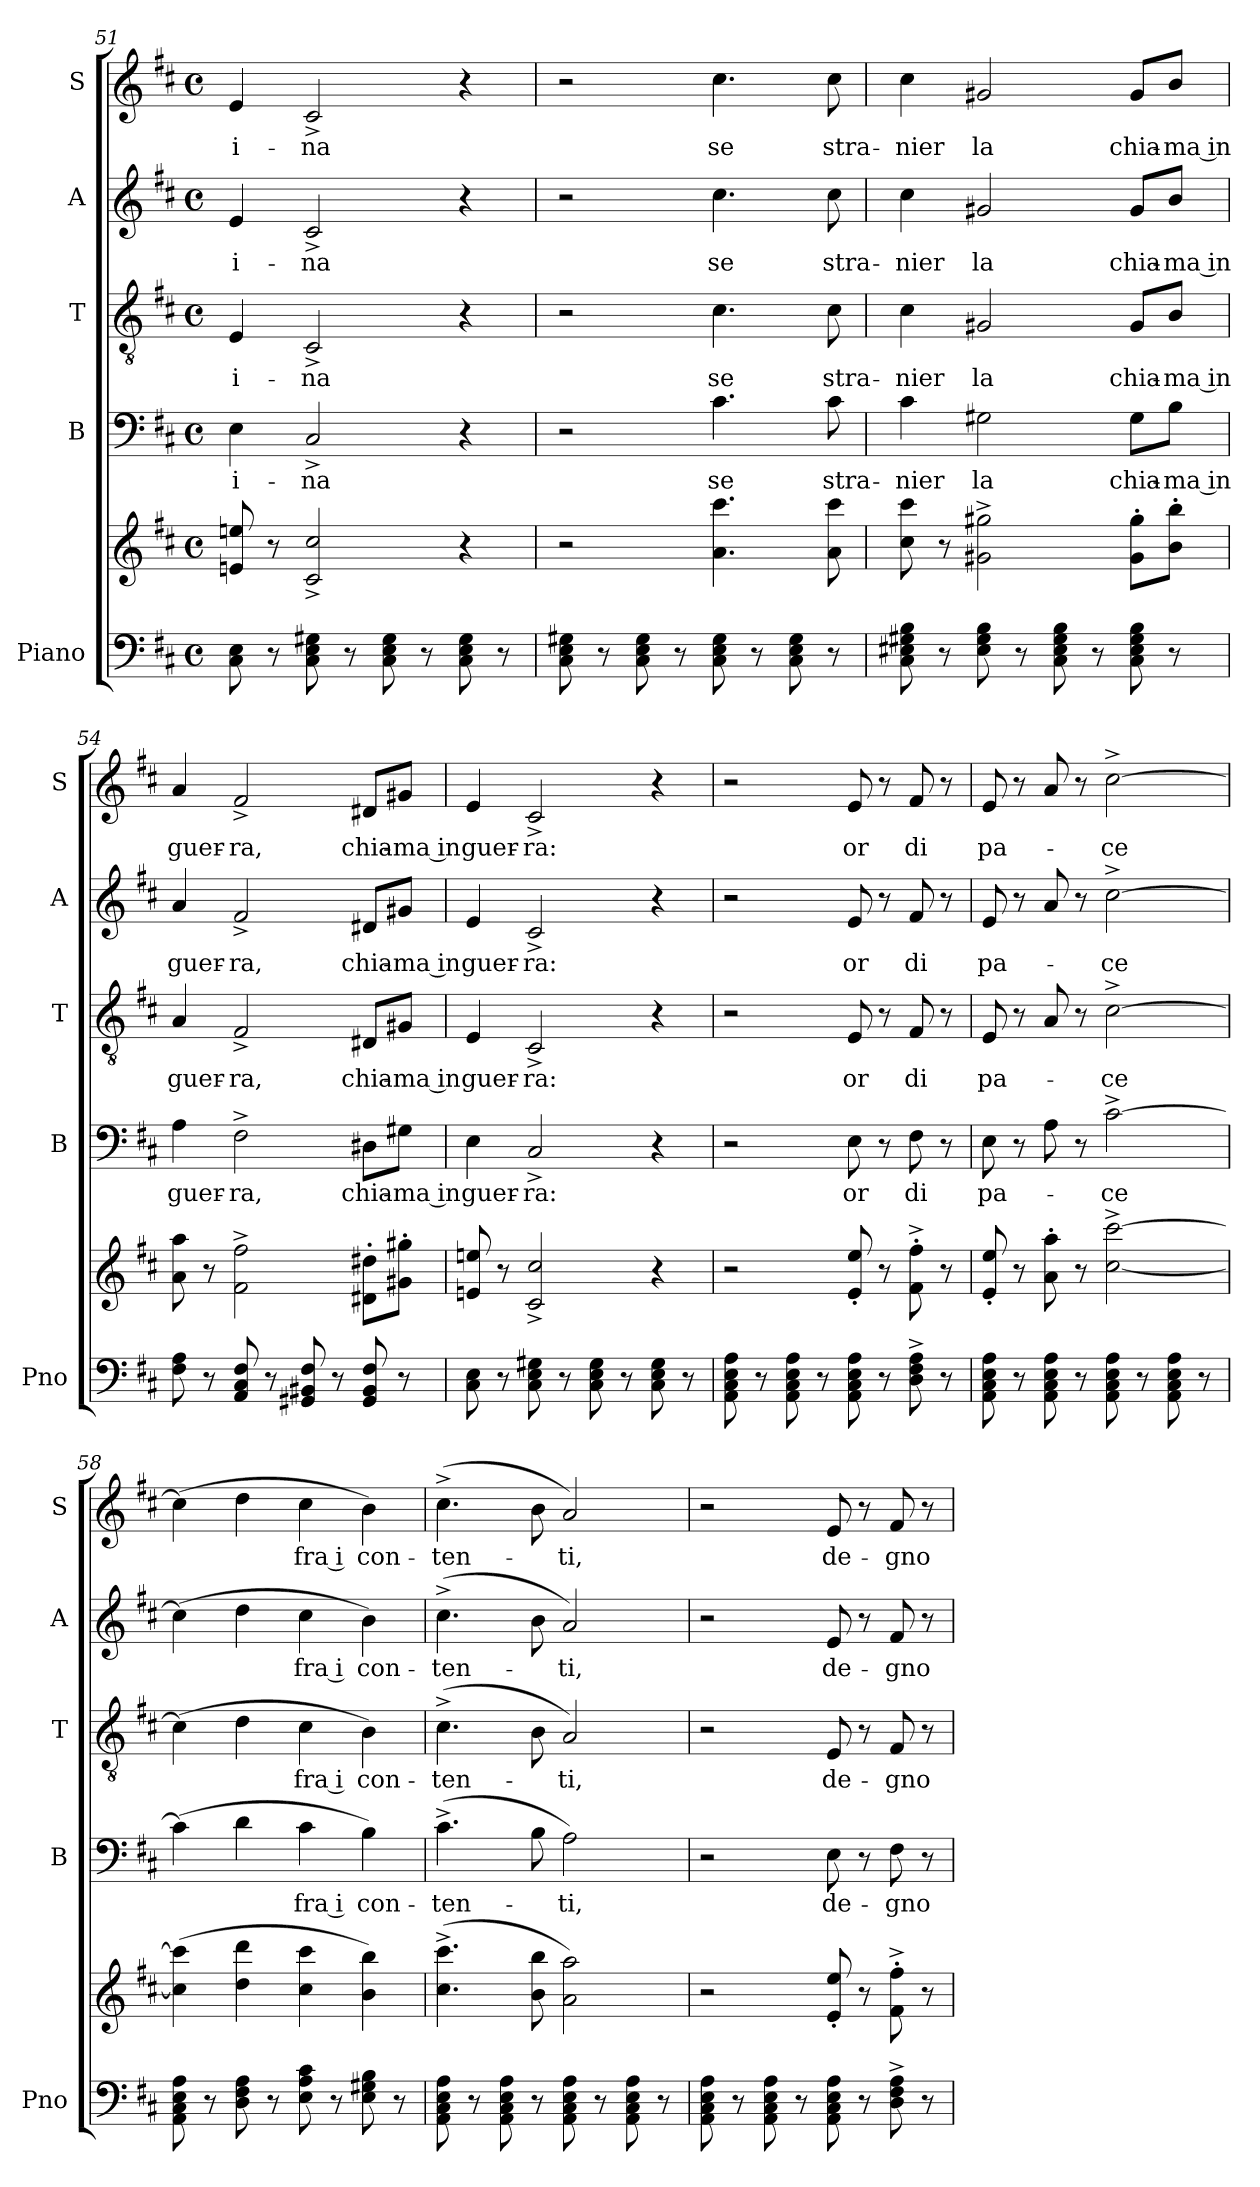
**kern	**kern	**kern	**text	**kern	**text	**kern	**text	**kern	**text
*part5	*part5	*part4	*part4	*part3	*part3	*part2	*part2	*part1	*part1
*staff6	*staff5	*staff4	*staff4	*staff3	*staff3	*staff2	*staff2	*staff1	*staff1
*I"Piano	*	*I"B	*	*I"T	*	*I"A	*	*I"S	*
*I'Pno	*	*I'B	*	*I'T	*	*I'A	*	*I'S	*
*clefF4	*clefG2	*clefF4	*	*clefGv2	*	*clefG2	*	*clefG2	*
*k[f#c#]	*k[f#c#]	*k[f#c#]	*	*k[f#c#]	*	*k[f#c#]	*	*k[f#c#]	*
*M4/4	*M4/4	*M4/4	*	*M4/4	*	*M4/4	*	*M4/4	*
*met(c)	*met(c)	*met(c)	*	*met(c)	*	*met(c)	*	*met(c)	*
=51	=51	=51	=51	=51	=51	=51	=51	=51	=51
!	!	!	!LO:LY:b	!	!LO:LY:b	!	!LO:LY:b	!	!LO:LY:b
8C#\ 8E\	8en/ 8een/	4E\	-i-	4E/	-i-	4e/	-i-	4e/	-i-
8r	8r	.	.	.	.	.	.	.	.
!	!	!	!LO:LY:b	!	!LO:LY:b	!	!LO:LY:b	!	!LO:LY:b
8C#\ 8E\ 8G#X\	2c#/^ 2cc#/^	2C#^/	-na	2C#^/	-na	2c#^/	-na	2c#^/	-na
8r	.	.	.	.	.	.	.	.	.
8C#\ 8E\ 8G#\	.	.	.	.	.	.	.	.	.
8r	.	.	.	.	.	.	.	.	.
8C#\ 8E\ 8G#\	4r	4r	.	4r	.	4r	.	4r	.
8r	.	.	.	.	.	.	.	.	.
=52	=52	=52	=52	=52	=52	=52	=52	=52	=52
8C#\ 8E\ 8G#X\	2r	2r	.	2r	.	2r	.	2r	.
8r	.	.	.	.	.	.	.	.	.
8C#\ 8E\ 8G#\	.	.	.	.	.	.	.	.	.
8r	.	.	.	.	.	.	.	.	.
!	!	!	!LO:LY:b	!	!LO:LY:b	!	!LO:LY:b	!	!LO:LY:b
8C#\ 8E\ 8G#\	4.a\ 4.ccc#\	4.c#\	se	4.c#\	se	4.cc#\	se	4.cc#\	se
8r	.	.	.	.	.	.	.	.	.
8C#\ 8E\ 8G#\	.	.	.	.	.	.	.	.	.
!	!	!	!LO:LY:b	!	!LO:LY:b	!	!LO:LY:b	!	!LO:LY:b
8r	8a\ 8ccc#\	8c#\	stra-	8c#\	stra-	8cc#\	stra-	8cc#\	stra-
!!LO:LB:g=z
=53	=53	=53	=53	=53	=53	=53	=53	=53	=53
!	!	!	!LO:LY:b	!	!LO:LY:b	!	!LO:LY:b	!	!LO:LY:b
8C#\ 8E#X\ 8G#X\ 8B\	8cc#\ 8ccc#\	4c#\	-nier	4c#\	-nier	4cc#\	-nier	4cc#\	-nier
8r	8r	.	.	.	.	.	.	.	.
!	!	!	!LO:LY:b	!	!LO:LY:b	!	!LO:LY:b	!	!LO:LY:b
8E#\ 8G#\ 8B\	2g#X\^ 2gg#X\^	2G#X\	la	2G#X/	la	2g#X/	la	2g#X/	la
8r	.	.	.	.	.	.	.	.	.
8C#\ 8E#\ 8G#\ 8B\	.	.	.	.	.	.	.	.	.
8r	.	.	.	.	.	.	.	.	.
!	!	!	!LO:LY:b	!	!LO:LY:b	!	!LO:LY:b	!	!LO:LY:b
8C#\ 8E#\ 8G#\ 8B\	8g#\' 8gg#\'L	8G#\L	chia-	8G#/L	chia-	8g#/L	chia-	8g#/L	chia-
!	!	!	!LO:LY:b	!	!LO:LY:b	!	!LO:LY:b	!	!LO:LY:b
8r	8b\' 8bb\'J	8B\J	-ma in	8B/J	-ma in	8b/J	-ma in	8b/J	-ma in
=54	=54	=54	=54	=54	=54	=54	=54	=54	=54
!	!	!	!LO:LY:b	!	!LO:LY:b	!	!LO:LY:b	!	!LO:LY:b
8F#\ 8A\	8a\ 8aa\	4A\	guer-	4A/	guer-	4a/	guer-	4a/	guer-
8r	8r	.	.	.	.	.	.	.	.
!	!	!	!LO:LY:b	!	!LO:LY:b	!	!LO:LY:b	!	!LO:LY:b
8AA/ 8C#/ 8F#/	2f#\^ 2ff#\^	2F#^\	-ra,	2F#^/	-ra,	2f#^/	-ra,	2f#^/	-ra,
8r	.	.	.	.	.	.	.	.	.
8GG#X/ 8BB#X/ 8F#/	.	.	.	.	.	.	.	.	.
8r	.	.	.	.	.	.	.	.	.
!	!	!	!LO:LY:b	!	!LO:LY:b	!	!LO:LY:b	!	!LO:LY:b
8GG#/ 8BB#/ 8F#/	8d#X\' 8dd#X\'L	8D#X\L	chia-	8D#X/L	chia-	8d#X/L	chia-	8d#X/L	chia-
!	!	!	!LO:LY:b	!	!LO:LY:b	!	!LO:LY:b	!	!LO:LY:b
8r	8g#X\' 8gg#X\'J	8G#X\J	-ma in	8G#X/J	-ma in	8g#X/J	-ma in	8g#X/J	-ma in
=55	=55	=55	=55	=55	=55	=55	=55	=55	=55
!	!	!	!LO:LY:b	!	!LO:LY:b	!	!LO:LY:b	!	!LO:LY:b
8C#\ 8E\	8en/ 8een/	4E\	guer-	4E/	guer-	4e/	guer-	4e/	guer-
8r	8r	.	.	.	.	.	.	.	.
!	!	!	!LO:LY:b	!	!LO:LY:b	!	!LO:LY:b	!	!LO:LY:b
8C#\ 8E\ 8G#X\	2c#/^ 2cc#/^	2C#^/	-ra:	2C#^/	-ra:	2c#^/	-ra:	2c#^/	-ra:
8r	.	.	.	.	.	.	.	.	.
8C#\ 8E\ 8G#\	.	.	.	.	.	.	.	.	.
8r	.	.	.	.	.	.	.	.	.
8C#\ 8E\ 8G#\	4r	4r	.	4r	.	4r	.	4r	.
8r	.	.	.	.	.	.	.	.	.
=56	=56	=56	=56	=56	=56	=56	=56	=56	=56
8AA\ 8C#\ 8E\ 8A\	2r	2r	.	2r	.	2r	.	2r	.
8r	.	.	.	.	.	.	.	.	.
8AA\ 8C#\ 8E\ 8A\	.	.	.	.	.	.	.	.	.
8r	.	.	.	.	.	.	.	.	.
!	!	!	!LO:LY:b	!	!LO:LY:b	!	!LO:LY:b	!	!LO:LY:b
8AA\ 8C#\ 8E\ 8A\	8e/' 8ee/'	8E\	or	8E/	or	8e/	or	8e/	or
8r	8r	8r	.	8r	.	8r	.	8r	.
!	!	!	!LO:LY:b	!	!LO:LY:b	!	!LO:LY:b	!	!LO:LY:b
8D\^ 8F#\^ 8A\^	8f#\^' 8ff#\^'	8F#\	di	8F#/	di	8f#/	di	8f#/	di
8r	8r	8r	.	8r	.	8r	.	8r	.
!!LO:PB:g=z
=57	=57	=57	=57	=57	=57	=57	=57	=57	=57
!	!	!	!LO:LY:b	!	!LO:LY:b	!	!LO:LY:b	!	!LO:LY:b
8AA\ 8C#\ 8E\ 8A\	8e/' 8ee/'	8E\	pa-	8E/	pa-	8e/	pa-	8e/	pa-
8r	8r	8r	.	8r	.	8r	.	8r	.
8AA\ 8C#\ 8E\ 8A\	8a\' 8aa\'	8A\	.	8A/	.	8a/	.	8a/	.
8r	8r	8r	.	8r	.	8r	.	8r	.
!	!	!	!LO:LY:b	!	!LO:LY:b	!	!LO:LY:b	!	!LO:LY:b
8AA\ 8C#\ 8E\ 8A\	[2cc#\^ [2ccc#\^	[2c#^\	-ce	[2c#^\	-ce	[2cc#^\	-ce	[2cc#^\	-ce
8r	.	.	.	.	.	.	.	.	.
8AA\ 8C#\ 8E\ 8A\	.	.	.	.	.	.	.	.	.
8r	.	.	.	.	.	.	.	.	.
=58	=58	=58	=58	=58	=58	=58	=58	=58	=58
8AA\ 8C#\ 8E\ 8A\	(4cc#\] 4ccc#\]	(4c#\]	.	(4c#\]	.	(4cc#\]	.	(4cc#\]	.
8r	.	.	.	.	.	.	.	.	.
8D\ 8F#\ 8A\	4dd\ 4ddd\	4d\	.	4d\	.	4dd\	.	4dd\	.
8r	.	.	.	.	.	.	.	.	.
!	!	!	!LO:LY:b	!	!LO:LY:b	!	!LO:LY:b	!	!LO:LY:b
8E\ 8A\ 8c#\	4cc#\ 4ccc#\	4c#\	fra i	4c#\	fra i	4cc#\	fra i	4cc#\	fra i
8r	.	.	.	.	.	.	.	.	.
!	!	!	!LO:LY:b	!	!LO:LY:b	!	!LO:LY:b	!	!LO:LY:b
8E\ 8G#X\ 8B\	4b\ 4bb\)	4B\)	con-	4B\)	con-	4b\)	con-	4b\)	con-
8r	.	.	.	.	.	.	.	.	.
=59	=59	=59	=59	=59	=59	=59	=59	=59	=59
!	!	!	!LO:LY:b	!	!LO:LY:b	!	!LO:LY:b	!	!LO:LY:b
8AA\ 8C#\ 8E\ 8A\	(4.cc#\^ 4.ccc#\^	(4.c#^\	-ten-	(4.c#^\	-ten-	(4.cc#^\	-ten-	(4.cc#^\	-ten-
8r	.	.	.	.	.	.	.	.	.
8AA\ 8C#\ 8E\ 8A\	.	.	.	.	.	.	.	.	.
8r	8b\ 8bb\	8B\	.	8B\	.	8b\	.	8b\	.
!	!	!	!LO:LY:b	!	!LO:LY:b	!	!LO:LY:b	!	!LO:LY:b
8AA\ 8C#\ 8E\ 8A\	2a\ 2aa\)	2A\)	-ti,	2A/)	-ti,	2a/)	-ti,	2a/)	-ti,
8r	.	.	.	.	.	.	.	.	.
8AA\ 8C#\ 8E\ 8A\	.	.	.	.	.	.	.	.	.
8r	.	.	.	.	.	.	.	.	.
=60	=60	=60	=60	=60	=60	=60	=60	=60	=60
8AA\ 8C#\ 8E\ 8A\	2r	2r	.	2r	.	2r	.	2r	.
8r	.	.	.	.	.	.	.	.	.
8AA\ 8C#\ 8E\ 8A\	.	.	.	.	.	.	.	.	.
8r	.	.	.	.	.	.	.	.	.
!	!	!	!LO:LY:b	!	!LO:LY:b	!	!LO:LY:b	!	!LO:LY:b
8AA\ 8C#\ 8E\ 8A\	8e/' 8ee/'	8E\	de-	8E/	de-	8e/	de-	8e/	de-
8r	8r	8r	.	8r	.	8r	.	8r	.
!	!	!	!LO:LY:b	!	!LO:LY:b	!	!LO:LY:b	!	!LO:LY:b
8D\^ 8F#\^ 8A\^	8f#\^' 8ff#\^'	8F#\	-gno	8F#/	-gno	8f#/	-gno	8f#/	-gno
8r	8r	8r	.	8r	.	8r	.	8r	.
=	=	=	=	=	=	=	=	=	=
*-	*-	*-	*-	*-	*-	*-	*-	*-	*-
